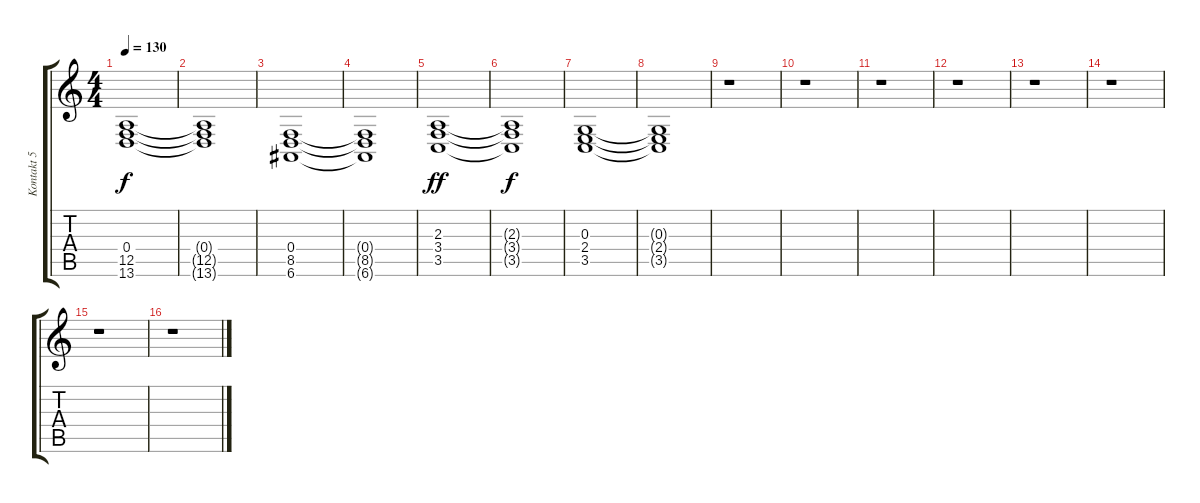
\track ("Kontakt 5 #2 (MIDI)" "Kontakt 5 ") {instrument frenchhorn}
\staff {score tabs}
\tuning (E4 B3 G3 D3 A2 E2) {hide}
\ts (4 4)
\tempo 130
\clef g2
\ks c
(0.4 12.5 13.6).1{dy f} |
(0.4{t} 12.5{t} 13.6{t}).1 |
(0.4 8.5 6.6).1 |
(0.4{t} 8.5{t} 6.6{t}).1 |
(2.3 3.4 3.5).1{dy ff} |
(2.3{t} 3.4{t} 3.5{t}).1{dy f} |
(0.3 2.4 3.5).1 |
(0.3{t} 2.4{t} 3.5{t}).1 |
r.1 |
r.1 |
r.1 |
r.1 |
r.1 |
r.1 |
r.1 |
r.1
